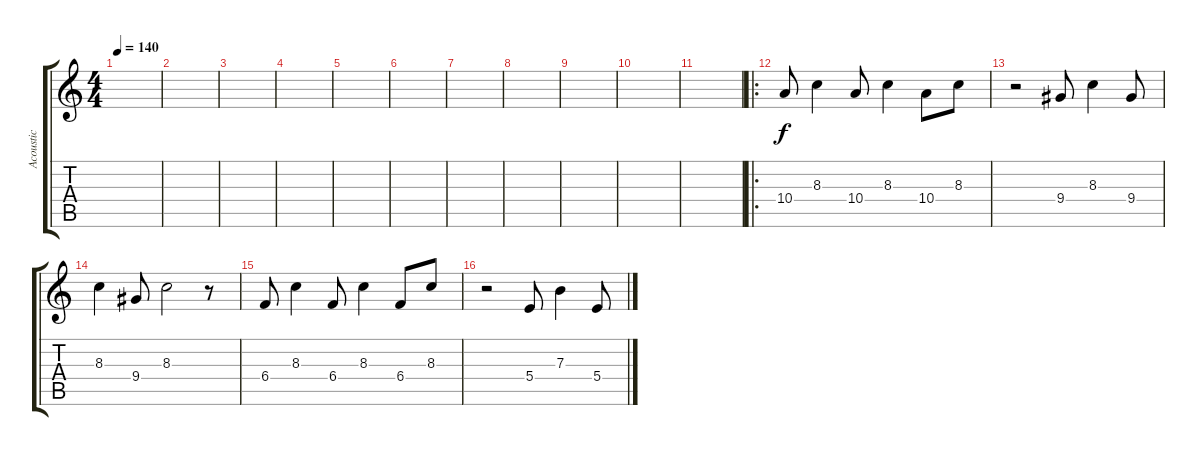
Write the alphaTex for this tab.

\track ("Acoustic" "Acoustic") {instrument acousticguitarsteel}
\staff {score tabs}
\tuning (Db4 Ab3 E3 B2 Gb2 B1) {hide}
\ts (4 4)
\tempo 140
\clef g2
\ks c
|
|
|
|
|
|
|
|
|
|
|
\ro
10.4.8 8.3.4 10.4.8 8.3.4 10.4.8 8.3.8 |
r.2 9.4.8 8.3.4 9.4.8 |
8.3.4 9.4.8 8.3.2 r.8 |
6.4.8 8.3.4 6.4.8 8.3.4 6.4.8 8.3.8 |
r.2 5.4.8 7.3.4 5.4.8
